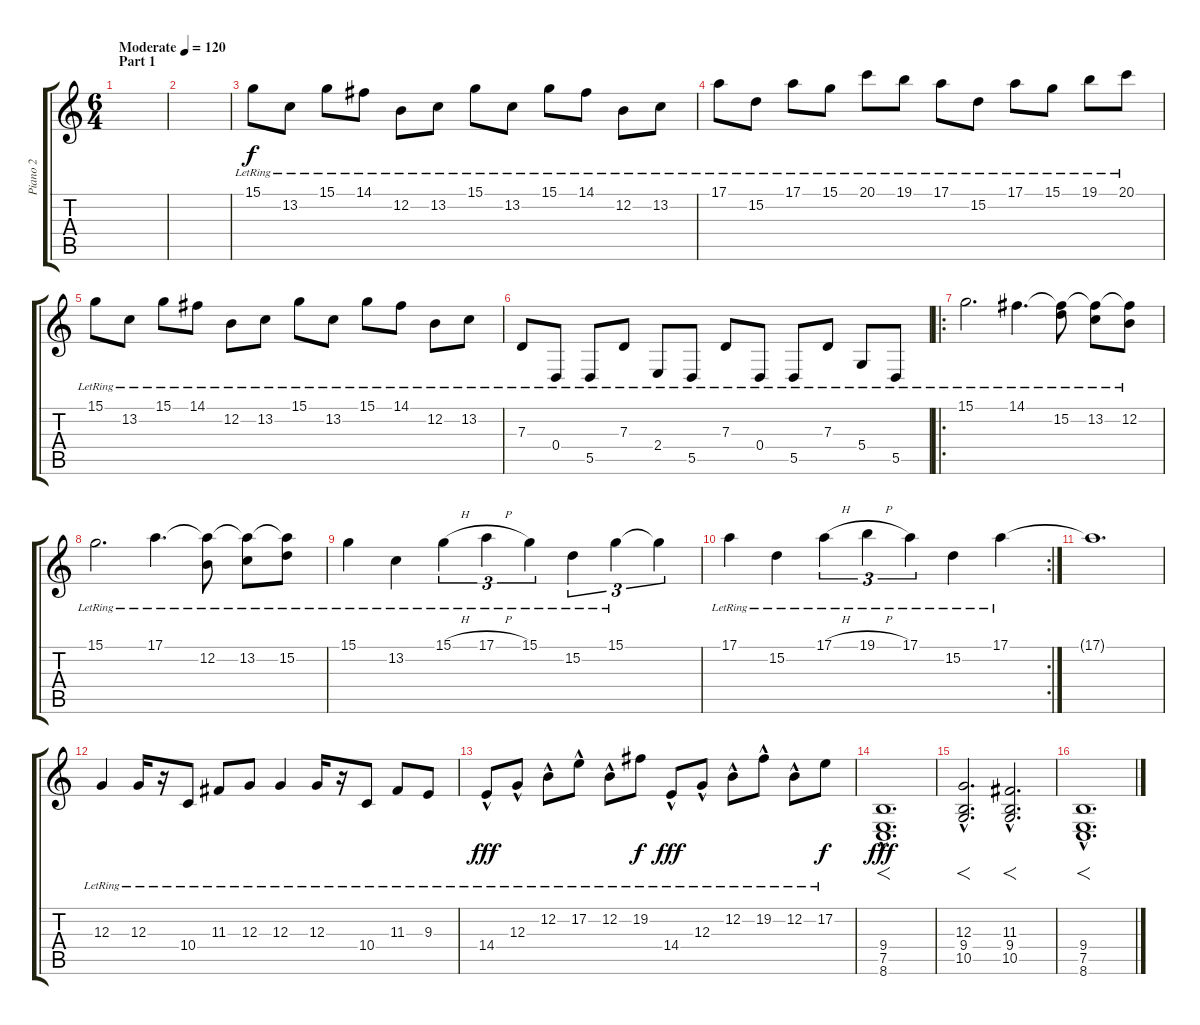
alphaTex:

\track ("Piano 2" "Piano 2") {instrument acousticgrandpiano}
\staff {score tabs}
\tuning (E4 B3 G3 D3 A2 E2) {hide}
\ts (6 4)
\section ("" "Part 1")
\tempo (120 "Moderate")
\clef g2
\ks c
|
|
15.1{lr}.8 13.2{lr}.8 15.1{lr}.8 14.1{lr}.8 12.2{lr}.8 13.2{lr}.8 15.1{lr}.8 13.2{lr}.8 15.1{lr}.8 14.1{lr}.8 12.2{lr}.8 13.2{lr}.8 |
17.1{lr}.8 15.2{lr}.8 17.1{lr}.8 15.1{lr}.8 20.1{lr}.8 19.1{lr}.8 17.1{lr}.8 15.2{lr}.8 17.1{lr}.8 15.1{lr}.8 19.1{lr}.8 20.1{lr}.8 |
15.1{lr}.8 13.2{lr}.8 15.1{lr}.8 14.1{lr}.8 12.2{lr}.8 13.2{lr}.8 15.1{lr}.8 13.2{lr}.8 15.1{lr}.8 14.1{lr}.8 12.2{lr}.8 13.2{lr}.8 |
7.3{lr}.8 0.4{lr}.8 5.5{lr}.8 7.3{lr}.8 2.4{lr}.8 5.5{lr}.8 7.3{lr}.8 0.4{lr}.8 5.5{lr}.8 7.3{lr}.8 5.4{lr}.8 5.5{lr}.8 |
\ro
15.1{lr}.2{d} 14.1{lr}.4{d} (14.1{t} 15.2{lr}).8 (14.1{t} 13.2{lr}).8 (14.1{t} 12.2{lr}).8 |
15.1{lr}.2{d} 17.1{lr}.4{d} (17.1{t} 12.2{lr}).8 (17.1{t} 13.2{lr}).8 (17.1{t} 15.2{lr}).8 |
15.1{lr}.4 13.2{lr}.4 15.1{h lr}.4{tu (3 2)} 17.1{h lr}.4{tu (3 2)} 15.1{lr}.4{tu (3 2)} 15.2{lr}.4{tu (3 2)} 15.1{lr}.4{tu (3 2)} 15.1{t}.4{tu (3 2)} |
\rc 2
17.1{lr}.4 15.2{lr}.4 17.1{h lr}.4{tu (3 2)} 19.1{h lr}.4{tu (3 2)} 17.1{lr}.4{tu (3 2)} 15.2{lr}.4 17.1{lr}.4 |
17.1{t}.1{d} |
12.3{lr}.4 12.3{lr}.16 r.16 10.4{lr}.8 11.3{lr}.8 12.3{lr}.8 12.3{lr}.4 12.3{lr}.16 r.16 10.4{lr}.8 11.3{lr}.8 9.3{lr}.8 |
14.4{hac lr}.8{dy fff} 12.3{hac lr}.8 12.2{hac lr}.8 17.2{hac lr}.8 12.2{hac lr}.8 19.2{lr}.8{dy f} 14.4{hac lr}.8{dy fff} 12.3{hac lr}.8 12.2{hac lr}.8 19.2{hac lr}.8 12.2{hac lr}.8 17.2{lr}.8{dy f} |
(9.4 7.5{hac} 8.6).1{f d dy fff} |
(12.3 9.4{hac} 10.5).2{f d} (11.3 9.4{hac} 10.5).2{f d} |
(9.4 7.5{hac} 8.6).1{f d}
